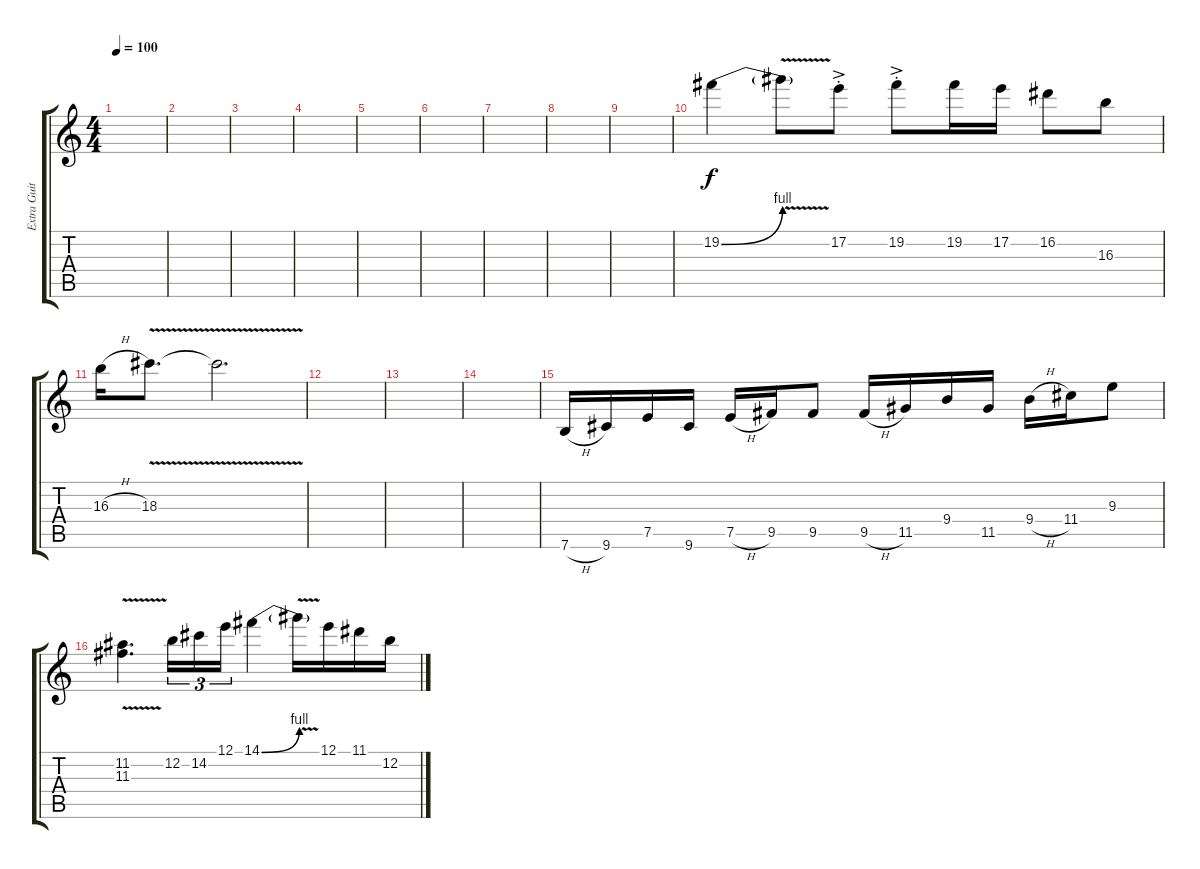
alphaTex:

\track ("Extra Guitar" "Extra Guit") {instrument distortionguitar}
\staff {score tabs}
\tuning (E4 B3 G3 D3 A2 E2) {hide}
\ts (4 4)
\tempo 100
\clef g2
\ks c
|
|
|
|
|
|
|
|
|
19.2{be (bend 0 0 60 4)}.4 19.2{v t}.8 17.2{ac st}.8 19.2{ac st}.8 19.2.16 17.2.16 16.2.8 16.3.8 |
16.3{h}.16 18.3{v}.8{d} 18.3{v t}.2{d} |
|
|
|
7.6{h}.16{dy f} 9.6.16 7.5.16 9.6.16 7.5{h}.16 9.5.16 9.5.8 9.5{h}.16 11.5.16 9.4.16 11.5.16 9.4{h}.16 11.4.16 9.3.8 |
(11.2{v} 11.3{v}).4{d} 12.2.16{tu (3 2)} 14.2.16{tu (3 2)} 12.1.16{tu (3 2)} 14.1{be (bend 0 0 60 4)}.4 14.1{v t}.16 12.1.16 11.1.16 12.2.16
